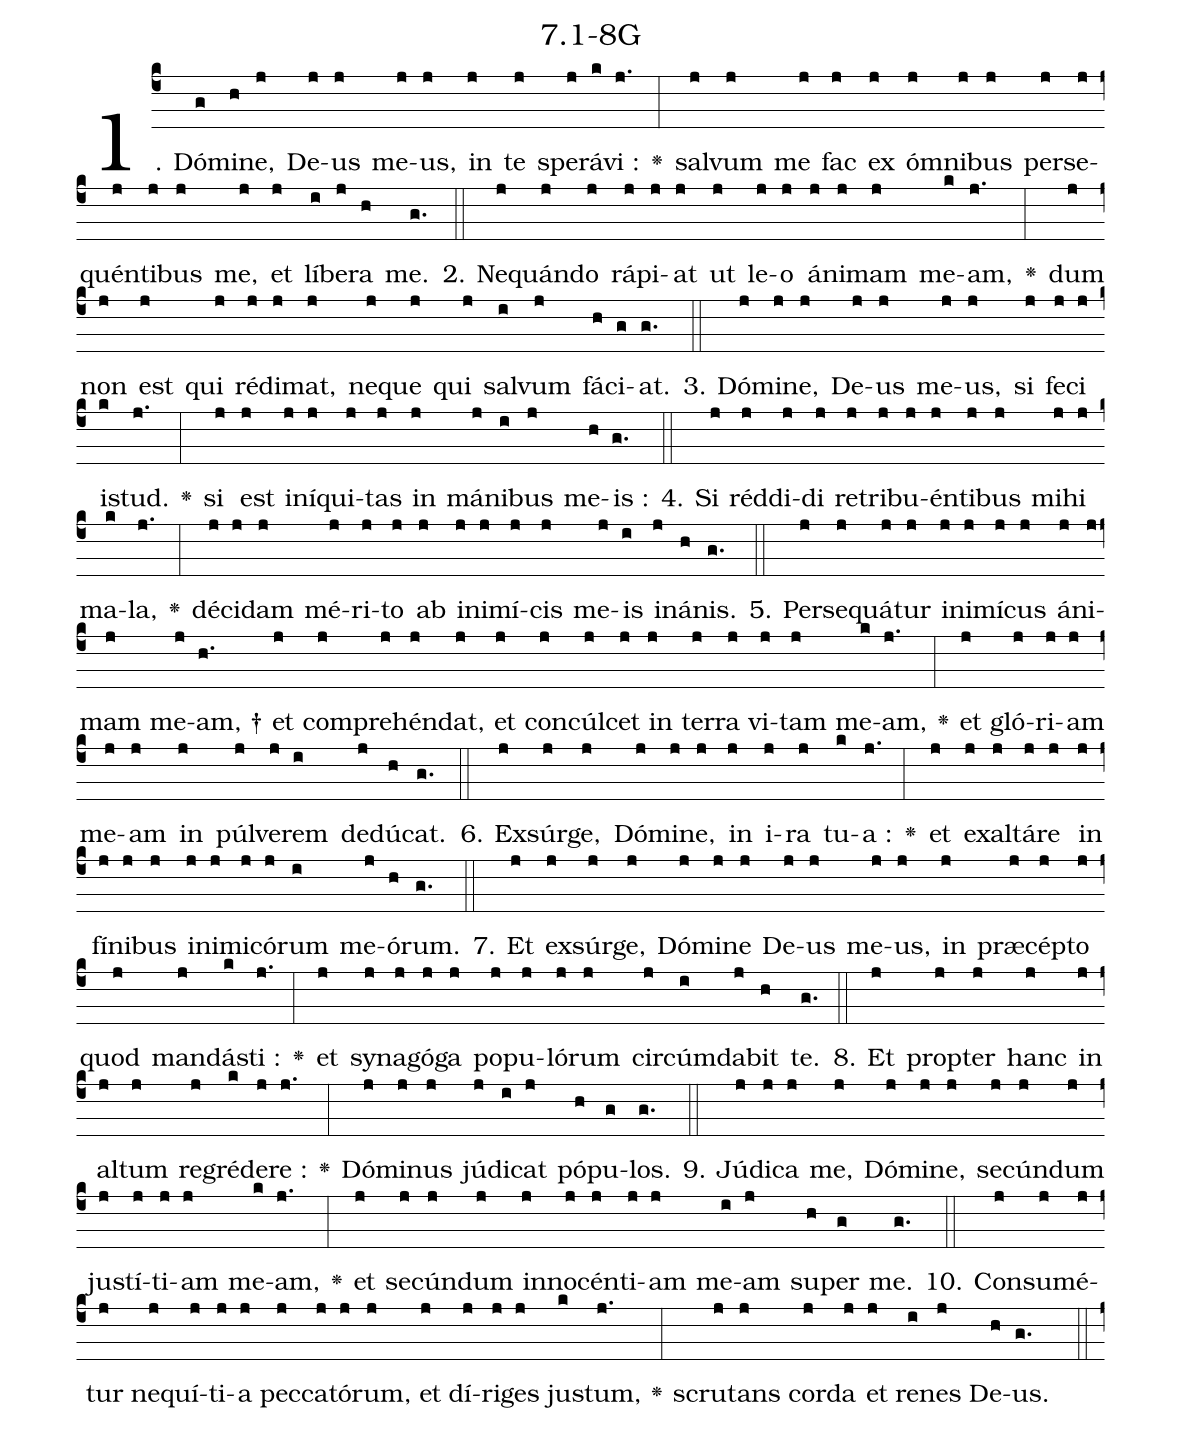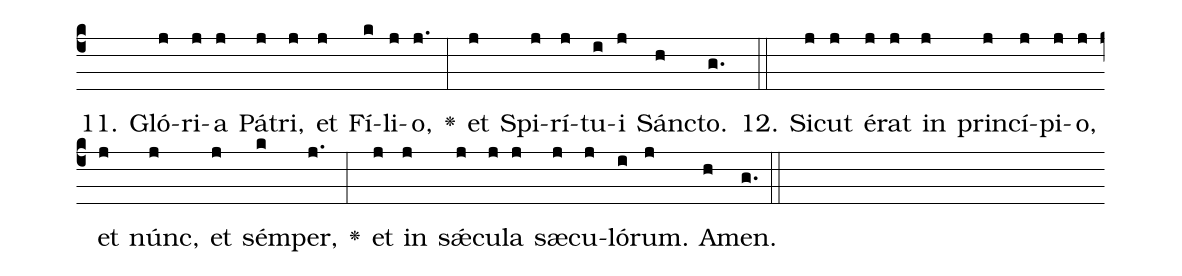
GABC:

name: 7.1-8G;
%%
(c4)1. Dó(g)mi(h)ne,(j) De(j)us(j) me(j)us,(j) in(j) te(j) spe(j)rá(k)vi :(j.) <v>\greheightstar</v>(:) sal(j)vum(j) me(j) fac(j) ex(j) óm(j)ni(j)bus(j) per(j)se(j)quén(j)ti(j)bus(j) me,(j) et(j) lí(i)be(j)ra(h) me.(g.) (::)
2. Ne(j)quán(j)do(j) rá(j)pi(j)at(j) ut(j) le(j)o(j) á(j)ni(j)mam(j) me(k)am,(j.) <v>\greheightstar</v>(:) dum(j) non(j) est(j) qui(j) réd(j)i(j)mat,(j) ne(j)que(j) qui(j) sal(i)vum(j) fá(h)ci(g)at.(g.) (::)
3. Dó(j)mi(j)ne,(j) De(j)us(j) me(j)us,(j) si(j) fe(j)ci(j) i(k)stud.(j.) <v>\greheightstar</v>(:) si(j) est(j) in(j)í(j)qui(j)tas(j) in(j) má(j)ni(i)bus(j) me(h)is :(g.) (::)
4. Si(j) réd(j)di(j)di(j) re(j)tri(j)bu(j)én(j)ti(j)bus(j) mi(j)hi(j) ma(k)la,(j.) <v>\greheightstar</v>(:) dé(j)ci(j)dam(j) mé(j)ri(j)to(j) ab(j) in(j)i(j)mí(j)cis(j) me(j)is(i) in(j)á(h)nis.(g.) (::)
5. Per(j)se(j)quá(j)tur(j) in(j)i(j)mí(j)cus(j) á(j)ni(j)mam(j) me(j)am, †(h.) et(j) com(j)pre(j)hén(j)dat,(j) et(j) con(j)cúl(j)cet(j) in(j) ter(j)ra(j) vi(j)tam(j) me(k)am,(j.) <v>\greheightstar</v>(:) et(j) gló(j)ri(j)am(j) me(j)am(j) in(j) púl(j)ve(j)rem(i) de(j)dú(h)cat.(g.) (::)
6. Ex(j)súr(j)ge,(j) Dó(j)mi(j)ne,(j) in(j) i(j)ra(j) tu(k)a :(j.) <v>\greheightstar</v>(:) et(j) ex(j)al(j)tá(j)re(j) in(j) fí(j)ni(j)bus(j) in(j)i(j)mi(j)có(j)rum(i) me(j)ó(h)rum.(g.) (::)
7. Et(j) ex(j)súr(j)ge,(j) Dó(j)mi(j)ne(j) De(j)us(j) me(j)us,(j) in(j) præ(j)cép(j)to(j) quod(j) man(j)dá(k)sti :(j.) <v>\greheightstar</v>(:) et(j) sy(j)na(j)gó(j)ga(j) po(j)pu(j)ló(j)rum(j) cir(j)cúm(i)da(j)bit(h) te.(g.) (::)
8. Et(j) prop(j)ter(j) hanc(j) in(j) al(j)tum(j) re(j)gré(k)de(j)re :(j.) <v>\greheightstar</v>(:) Dó(j)mi(j)nus(j) jú(j)di(i)cat(j) pó(h)pu(g)los.(g.) (::)
9. Jú(j)di(j)ca(j) me,(j) Dó(j)mi(j)ne,(j) se(j)cún(j)dum(j) ju(j)stí(j)ti(j)am(j) me(k)am,(j.) <v>\greheightstar</v>(:) et(j) se(j)cún(j)dum(j) in(j)no(j)cén(j)ti(j)am(j) me(i)am(j) su(h)per(g) me.(g.) (::)
10. Con(j)su(j)mé(j)tur(j) ne(j)quí(j)ti(j)a(j) pec(j)ca(j)tó(j)rum,(j) et(j) dí(j)ri(j)ges(j) ju(k)stum,(j.) <v>\greheightstar</v>(:) scru(j)tans(j) cor(j)da(j) et(j) re(i)nes(j) De(h)us.(g.) (::)
11. Gló(j)ri(j)a(j) Pá(j)tri,(j) et(j) Fí(k)li(j)o,(j.) <v>\greheightstar</v>(:) et(j) Spi(j)rí(j)tu(i)i(j) Sán(h)cto.(g.) (::)
12. Si(j)cut(j) é(j)rat(j) in(j) prin(j)cí(j)pi(j)o,(j) et(j) núnc,(j) et(j) sém(k)per,(j.) <v>\greheightstar</v>(:) et(j) in(j) sǽ(j)cu(j)la(j) sæ(j)cu(j)ló(i)rum.(j) A(h)men.(g.) (::)
